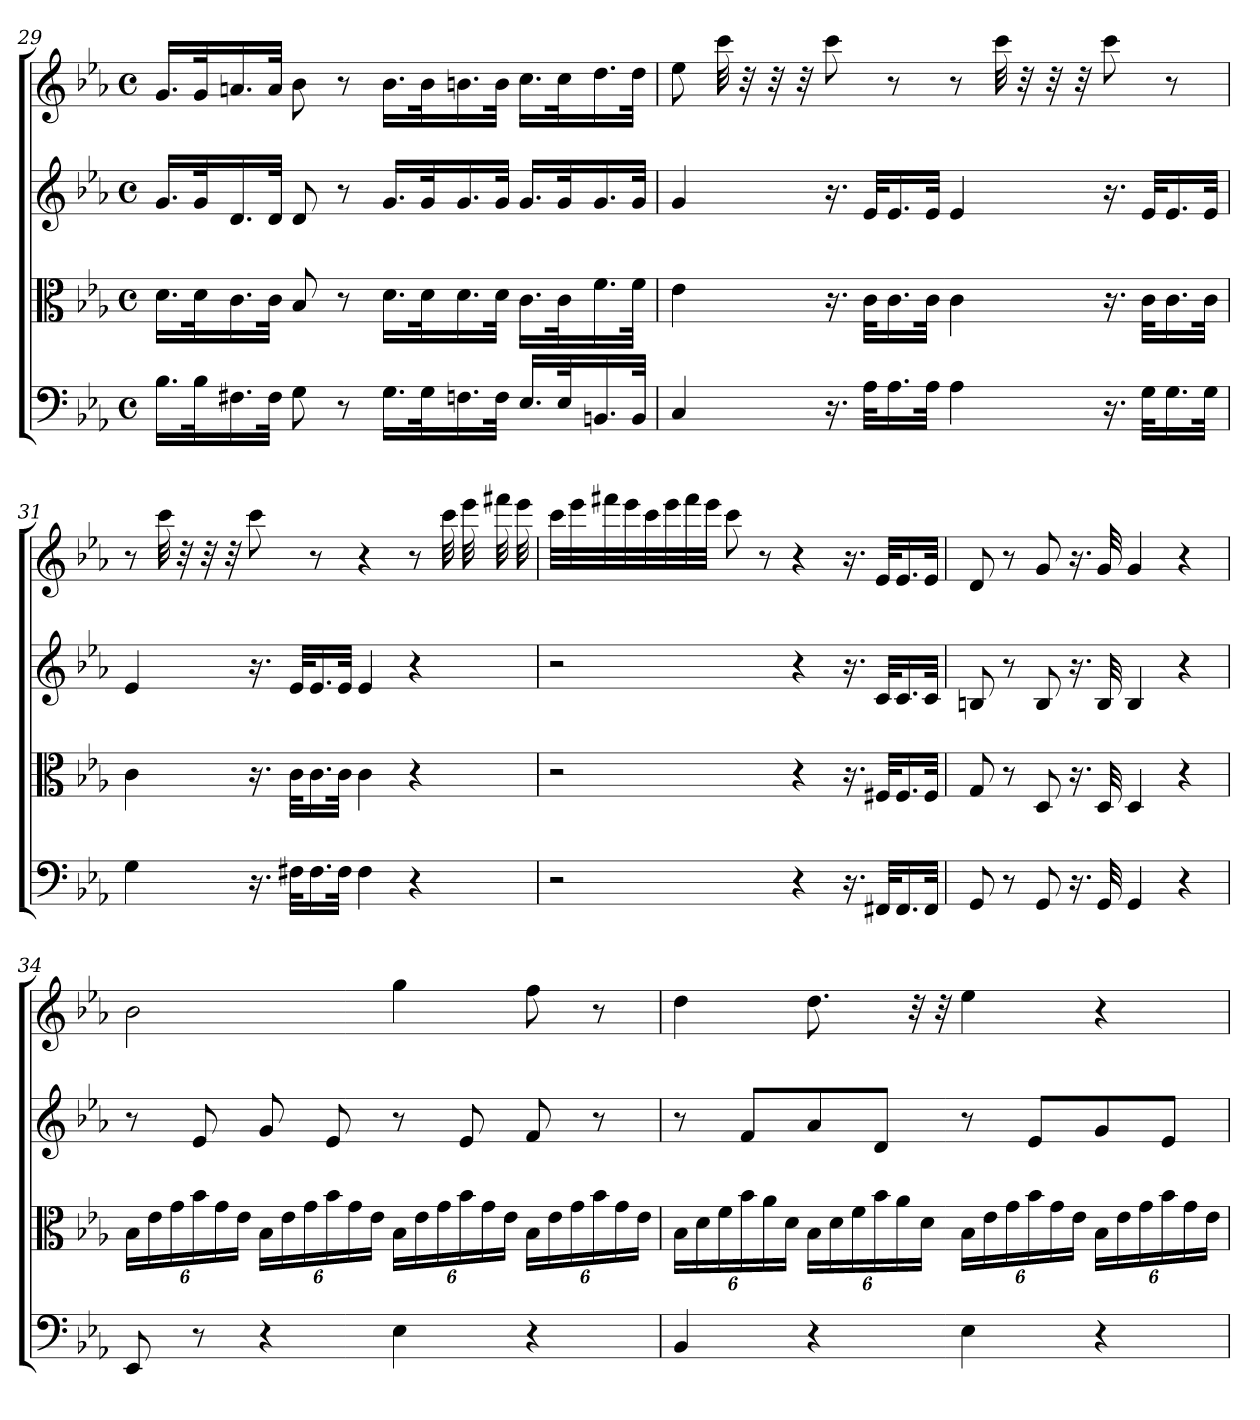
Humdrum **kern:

**kern	**kern	**kern	**kern
*part4	*part3	*part2	*part1
*staff4	*staff3	*staff2	*staff1
*clefF4	*clefC3	*clefG2	*clefG2
*k[b-e-a-]	*k[b-e-a-]	*k[b-e-a-]	*k[b-e-a-]
*c:	*c:	*c:	*c:
*M4/4	*M4/4	*M4/4	*M4/4
*met(c)	*met(c)	*met(c)	*met(c)
=29	=29	=29	=29
16.B-\LL	16.d\LL	16.g/LL	16.g/LL
32B-\K	32d\K	32g/K	32g/K
16.F#X\	16.c\	16.d/	16.an/
32F#\JJk	32c\JJk	32d/JJk	32a/JJk
8G\	8B-/	8d/	8b-\
8r	8r	8r	8r
16.G\LL	16.d\LL	16.g/LL	16.b-\LL
32G\K	32d\K	32g/K	32b-\K
16.Fn\	16.d\	16.g/	16.bn\
32F\JJk	32d\JJk	32g/JJk	32b\JJk
16.E-/LL	16.c\LL	16.g/LL	16.cc\LL
32E-/K	32c\K	32g/K	32cc\K
16.BBn/	16.f\	16.g/	16.dd\
32BB/JJk	32f\JJk	32g/JJk	32dd\JJk
=30	=30	=30	=30
4C/	4e-\	4g/	8ee-\
.	.	.	32ccc\
.	.	.	32r
.	.	.	32r
.	.	.	32r
16.r	16.r	16.r	8ccc\
32A-\KLL	32c\KLL	32e-/KLL	.
16.A-\	16.c\	16.e-/	8r
32A-\JJk	32c\JJk	32e-/JJk	.
4A-\	4c\	4e-/	8r
.	.	.	32ccc\
.	.	.	32r
.	.	.	32r
.	.	.	32r
16.r	16.r	16.r	8ccc\
32G\KLL	32c\KLL	32e-/KLL	.
16.G\	16.c\	16.e-/	8r
32G\JJk	32c\JJk	32e-/JJk	.
=31	=31	=31	=31
4G\	4c\	4e-/	8r
.	.	.	32ccc\
.	.	.	32r
.	.	.	32r
.	.	.	32r
16.r	16.r	16.r	8ccc\
32F#X\KLL	32c\KLL	32e-/KLL	.
16.F#\	16.c\	16.e-/	8r
32F#\JJk	32c\JJk	32e-/JJk	.
4F#\	4c\	4e-/	4r
4r	4r	4r	8r
.	.	.	32ccc\
.	.	.	32eee-\
.	.	.	32fff#X\
.	.	.	32eee-\
=32	=32	=32	=32
2r	2r	2r	32ccc\LLL
.	.	.	32eee-\
.	.	.	32fff#X\
.	.	.	32eee-\
.	.	.	32ccc\
.	.	.	32eee-\
.	.	.	32fff#\
.	.	.	32eee-\JJJ
.	.	.	8ccc\
.	.	.	8r
4r	4r	4r	4r
16.r	16.r	16.r	16.r
32FF#X/KLL	32F#X/KLL	32c/KLL	32e-/KLL
16.FF#/	16.F#/	16.c/	16.e-/
32FF#/JJk	32F#/JJk	32c/JJk	32e-/JJk
=33	=33	=33	=33
8GG/	8G/	8Bn/	8d/
8r	8r	8r	8r
8GG/	8D/	8B/	8g/
16.r	16.r	16.r	16.r
32GG/	32D/	32B/	32g/
4GG/	4D/	4B/	4g/
4r	4r	4r	4r
=34	=34	=34	=34
8EE-/	24B-\LL	8r	2b-\
.	24e-\	.	.
.	24g\	.	.
8r	24b-\	8e-/	.
.	24g\	.	.
.	24e-\JJ	.	.
4r	24B-\LL	8g/	.
.	24e-\	.	.
.	24g\	.	.
.	24b-\	8e-/	.
.	24g\	.	.
.	24e-\JJ	.	.
4E-\	24B-\LL	8r	4gg\
.	24e-\	.	.
.	24g\	.	.
.	24b-\	8e-/	.
.	24g\	.	.
.	24e-\JJ	.	.
4r	24B-\LL	8f/	8ff\
.	24e-\	.	.
.	24g\	.	.
.	24b-\	8r	8r
.	24g\	.	.
.	24e-\JJ	.	.
=35	=35	=35	=35
4BB-/	24B-\LL	8r	4dd\
.	24d\	.	.
.	24f\	.	.
.	24b-\	8f/L	.
.	24a-\	.	.
.	24d\JJ	.	.
4r	24B-\LL	8a-/	8.dd\
.	24d\	.	.
.	24f\	.	.
.	24b-\	8d/J	.
.	24a-\	.	.
.	.	.	32r
.	24d\JJ	.	.
.	.	.	32r
4E-\	24B-\LL	8r	4ee-\
.	24e-\	.	.
.	24g\	.	.
.	24b-\	8e-/L	.
.	24g\	.	.
.	24e-\JJ	.	.
4r	24B-\LL	8g/	4r
.	24e-\	.	.
.	24g\	.	.
.	24b-\	8e-/J	.
.	24g\	.	.
.	24e-\JJ	.	.
=	=	=	=
*-	*-	*-	*-
